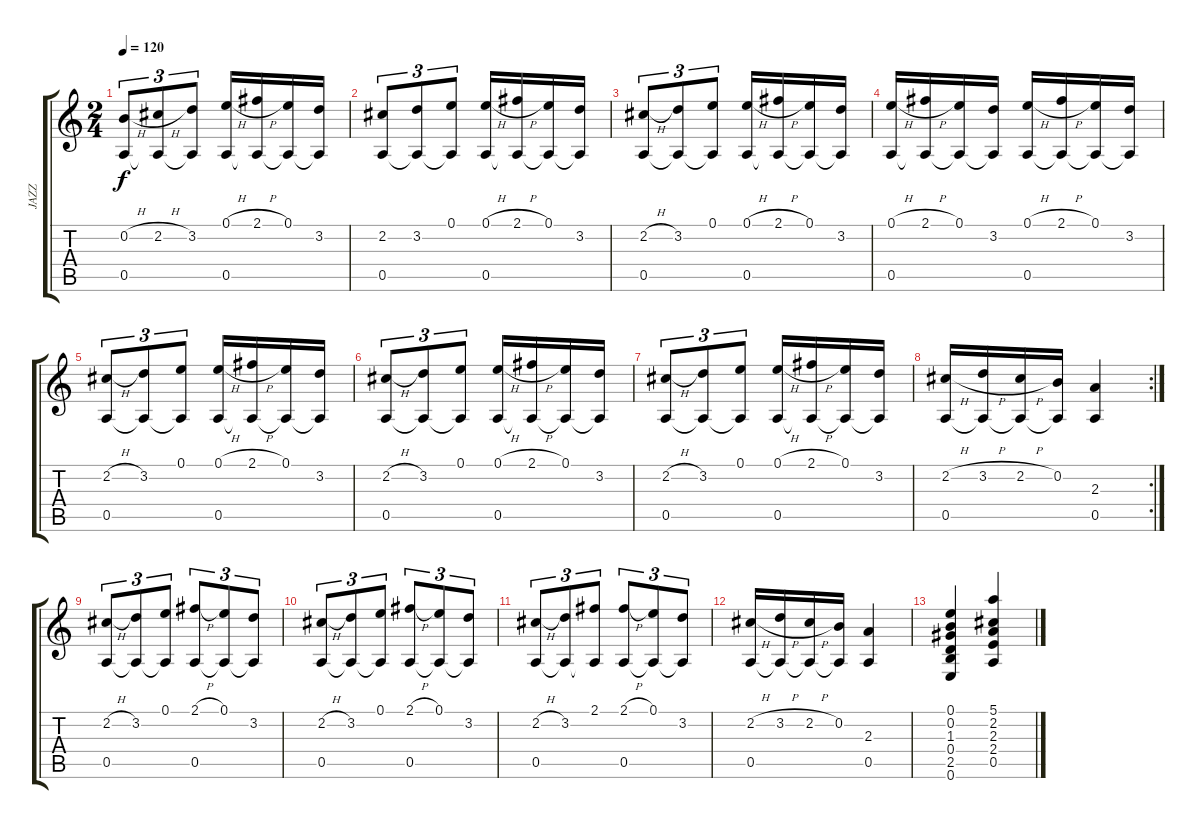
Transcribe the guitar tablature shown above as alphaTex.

\track ("JAZZ" "JAZZ") {instrument electricguitarjazz}
\staff {score tabs}
\tuning (E4 B3 G3 D3 A2 E2) {hide}
\ts (2 4)
\tempo 120
\clef g2
\ks c
(0.2{h} 0.5).8{tu (3 2) dy f} (2.2{h} 0.5{t}).8{tu (3 2)} (3.2 0.5{t}).8{tu (3 2)} (0.1{h} 0.5).16 (2.1{h} 0.5{t}).16 (0.1 0.5{t}).16 (3.2 0.5{t}).16 |
(2.2 0.5).8{tu (3 2)} (3.2 0.5{t}).8{tu (3 2)} (0.1 0.5{t}).8{tu (3 2)} (0.1{h} 0.5).16 (2.1{h} 0.5{t}).16 (0.1 0.5{t}).16 (3.2 0.5{t}).16 |
(2.2{h} 0.5).8{tu (3 2)} (3.2 0.5{t}).8{tu (3 2)} (0.1 0.5{t}).8{tu (3 2)} (0.1{h} 0.5).16 (2.1{h} 0.5{t}).16 (0.1 0.5{t}).16 (3.2 0.5{t}).16 |
(0.1{h} 0.5).16 (2.1{h} 0.5{t}).16 (0.1 0.5{t}).16 (3.2 0.5{t}).16 (0.1{h} 0.5).16 (2.1{h} 0.5{t}).16 (0.1 0.5{t}).16 (3.2 0.5{t}).16 |
(2.2{h} 0.5).8{tu (3 2)} (3.2 0.5{t}).8{tu (3 2)} (0.1 0.5{t}).8{tu (3 2)} (0.1{h} 0.5).16 (2.1{h} 0.5{t}).16 (0.1 0.5{t}).16 (3.2 0.5{t}).16 |
(2.2{h} 0.5).8{tu (3 2)} (3.2 0.5{t}).8{tu (3 2)} (0.1 0.5{t}).8{tu (3 2)} (0.1{h} 0.5).16 (2.1{h} 0.5{t}).16 (0.1 0.5{t}).16 (3.2 0.5{t}).16 |
(2.2{h} 0.5).8{tu (3 2)} (3.2 0.5{t}).8{tu (3 2)} (0.1 0.5{t}).8{tu (3 2)} (0.1{h} 0.5).16 (2.1{h} 0.5{t}).16 (0.1 0.5{t}).16 (3.2 0.5{t}).16 |
\rc 2
(2.2{h} 0.5).16 (3.2{h} 0.5{t}).16 (2.2{h} 0.5{t}).16 (0.2 0.5{t}).16 (2.3 0.5).4 |
(2.2{h} 0.5).8{tu (3 2)} (3.2 0.5{t}).8{tu (3 2)} (0.1 0.5{t}).8{tu (3 2)} (2.1{h} 0.5).8{tu (3 2)} (0.1 0.5{t}).8{tu (3 2)} (3.2 0.5{t}).8{tu (3 2)} |
(2.2{h} 0.5).8{tu (3 2)} (3.2 0.5{t}).8{tu (3 2)} (0.1 0.5{t}).8{tu (3 2)} (2.1{h} 0.5).8{tu (3 2)} (0.1 0.5{t}).8{tu (3 2)} (3.2 0.5{t}).8{tu (3 2)} |
(2.2{h} 0.5).8{tu (3 2)} (3.2 0.5{t}).8{tu (3 2)} (2.1 0.5{t}).8{tu (3 2)} (2.1{h} 0.5).8{tu (3 2)} (0.1 0.5{t}).8{tu (3 2)} (3.2 0.5{t}).8{tu (3 2)} |
(2.2{h} 0.5).16 (3.2{h} 0.5{t}).16 (2.2{h} 0.5{t}).16 (0.2 0.5{t}).16 (2.3 0.5).4 |
(0.1 0.2 1.3 0.4 2.5 0.6).4 (5.1 2.2 2.3 2.4 0.5).4
